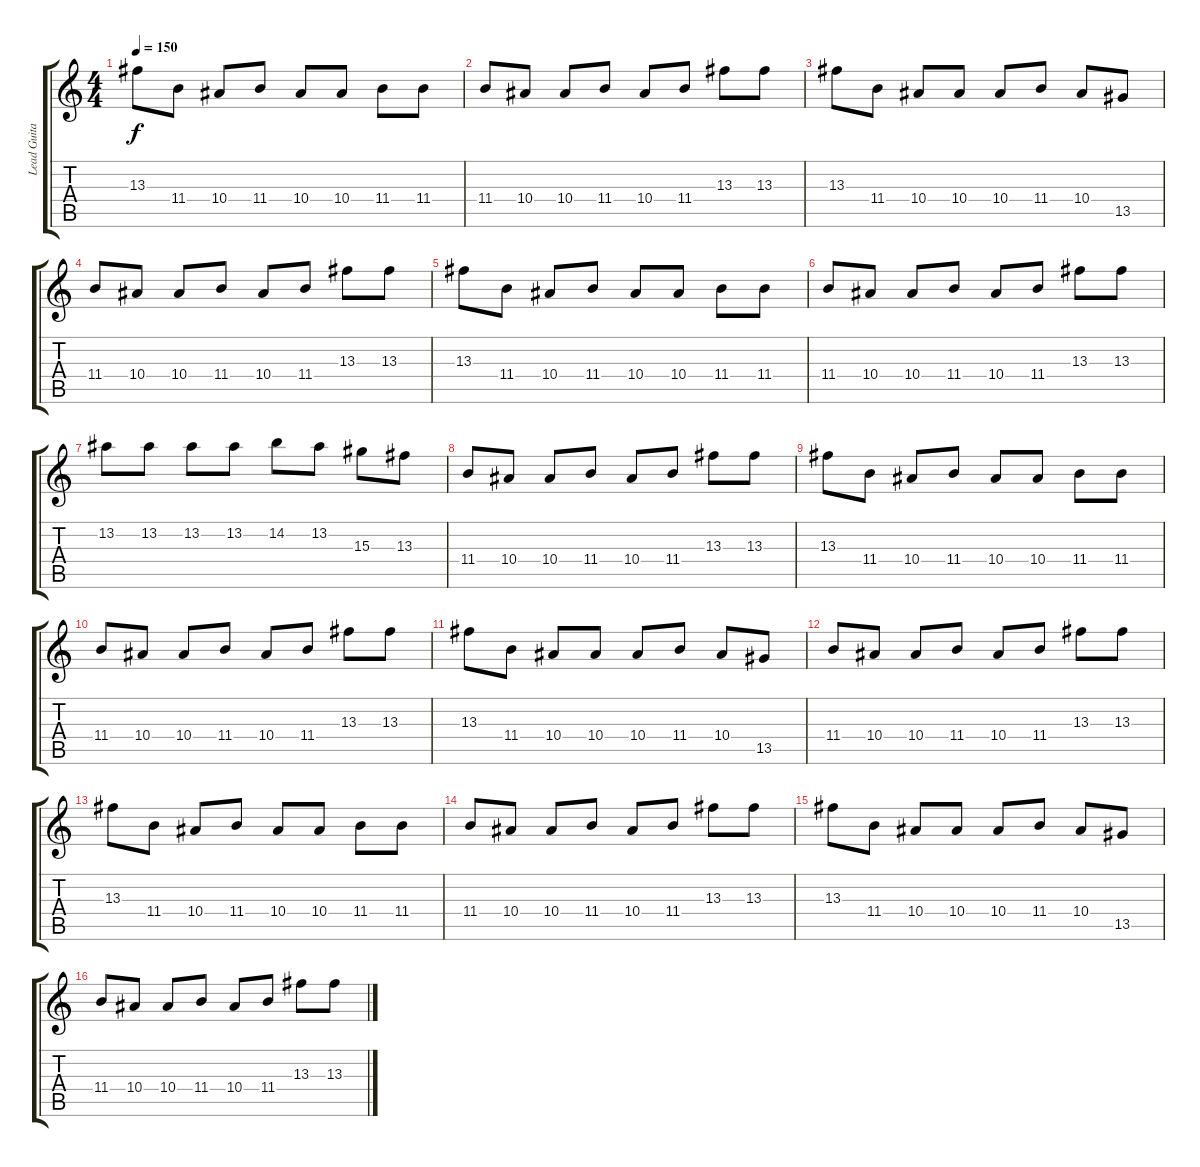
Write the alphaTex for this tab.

\track ("Lead Guitar" "Lead Guita") {instrument distortionguitar}
\staff {score tabs}
\tuning (D4 A3 F3 C3 G2 C2) {hide}
\ts (4 4)
\tempo 150
\clef g2
\ks c
13.3.8{dy f} 11.4.8 10.4.8 11.4.8 10.4.8 10.4.8 11.4.8 11.4.8 |
11.4.8 10.4.8 10.4.8 11.4.8 10.4.8 11.4.8 13.3.8 13.3.8 |
13.3.8 11.4.8 10.4.8 10.4.8 10.4.8 11.4.8 10.4.8 13.5.8 |
11.4.8 10.4.8 10.4.8 11.4.8 10.4.8 11.4.8 13.3.8 13.3.8 |
13.3.8 11.4.8 10.4.8 11.4.8 10.4.8 10.4.8 11.4.8 11.4.8 |
11.4.8 10.4.8 10.4.8 11.4.8 10.4.8 11.4.8 13.3.8 13.3.8 |
13.2.8 13.2.8 13.2.8 13.2.8 14.2.8 13.2.8 15.3.8 13.3.8 |
11.4.8 10.4.8 10.4.8 11.4.8 10.4.8 11.4.8 13.3.8 13.3.8 |
13.3.8 11.4.8 10.4.8 11.4.8 10.4.8 10.4.8 11.4.8 11.4.8 |
11.4.8 10.4.8 10.4.8 11.4.8 10.4.8 11.4.8 13.3.8 13.3.8 |
13.3.8 11.4.8 10.4.8 10.4.8 10.4.8 11.4.8 10.4.8 13.5.8 |
11.4.8 10.4.8 10.4.8 11.4.8 10.4.8 11.4.8 13.3.8 13.3.8 |
13.3.8 11.4.8 10.4.8 11.4.8 10.4.8 10.4.8 11.4.8 11.4.8 |
11.4.8 10.4.8 10.4.8 11.4.8 10.4.8 11.4.8 13.3.8 13.3.8 |
13.3.8 11.4.8 10.4.8 10.4.8 10.4.8 11.4.8 10.4.8 13.5.8 |
11.4.8 10.4.8 10.4.8 11.4.8 10.4.8 11.4.8 13.3.8 13.3.8
